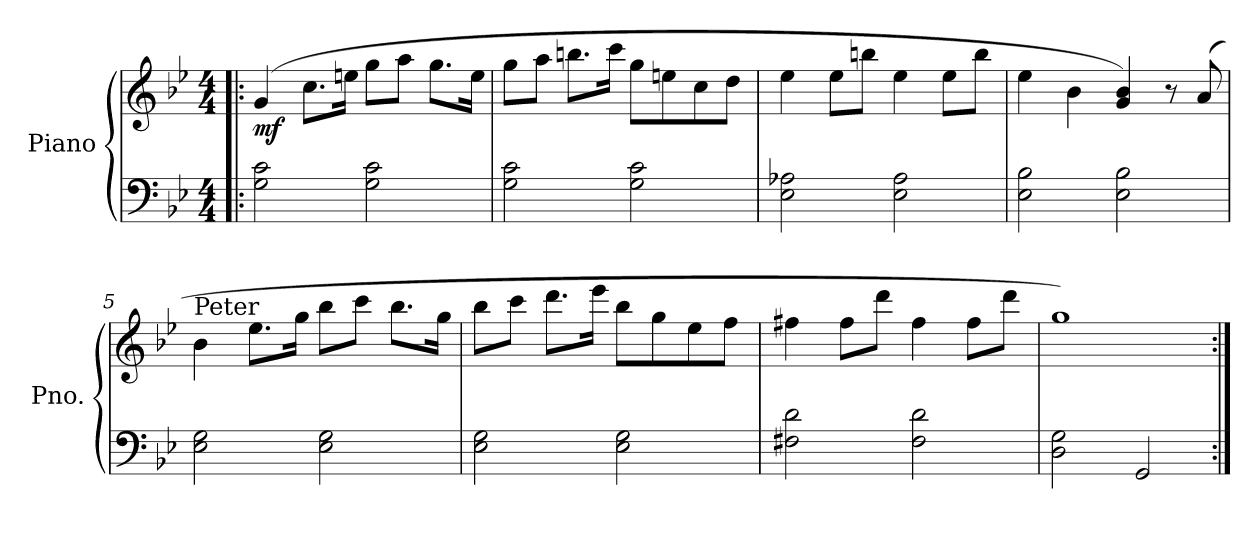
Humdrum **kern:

**kern	**kern	**dynam
*part1	*part1	*part1
*staff2	*staff1	*staff1/2
*I"Piano	*	*
*I'Pno.	*	*
*clefF4	*clefG2	*
*k[b-e-]	*k[b-e-]	*
*M4/4	*M4/4	*
=1!|:	=1!|:	=1!|:
!	!	!LO:DY:b
2G\ 2c\	(>4g/	mf
.	8.cc\L	.
.	16een\Jk	.
2G\ 2c\	8gg\L	.
.	8aa\J	.
.	8.gg\L	.
.	16ee\Jk	.
=2	=2	=2
2G\ 2c\	8gg\L	.
.	8aa\J	.
.	8.bbn\L	.
.	16ccc\Jk	.
2G\ 2c\	8gg\L	.
.	8een\	.
.	8cc\	.
.	8dd\J	.
=3	=3	=3
2E-\ 2A-X\	4ee-\	.
.	8ee-\L	.
.	8bbn\J	.
2E-\ 2A-\	4ee-\	.
.	8ee-\L	.
.	8bb\J	.
=4	=4	=4
2E-\ 2B-\	4ee-\	.
.	4b-\	.
2E-\ 2B-\	4g/ 4b-/)	.
.	8r	.
.	(>8a/	.
=5	=5	=5
!	!LO:TX:a:t=Peter	!
2E-\ 2G\	4b-\	.
.	8.ee-\L	.
.	16gg\Jk	.
2E-\ 2G\	8bb-\L	.
.	8ccc\J	.
.	8.bb-\L	.
.	16gg\Jk	.
!!LO:LB:g=z
=6	=6	=6
2E-\ 2G\	8bb-\L	.
.	8ccc\J	.
.	8.ddd\L	.
.	16eee-\Jk	.
2E-\ 2G\	8bb-\L	.
.	8gg\	.
.	8ee-\	.
.	8ff\J	.
=7	=7	=7
2F#X\ 2d\	4ff#X\	.
.	8ff#\L	.
.	8ddd\J	.
2F#\ 2d\	4ff#\	.
.	8ff#\L	.
.	8ddd\J	.
=8	=8	=8
2D\ 2G\	1gg)	.
2GG/	.	.
=:|!	=:|!	=:|!
*-	*-	*-
